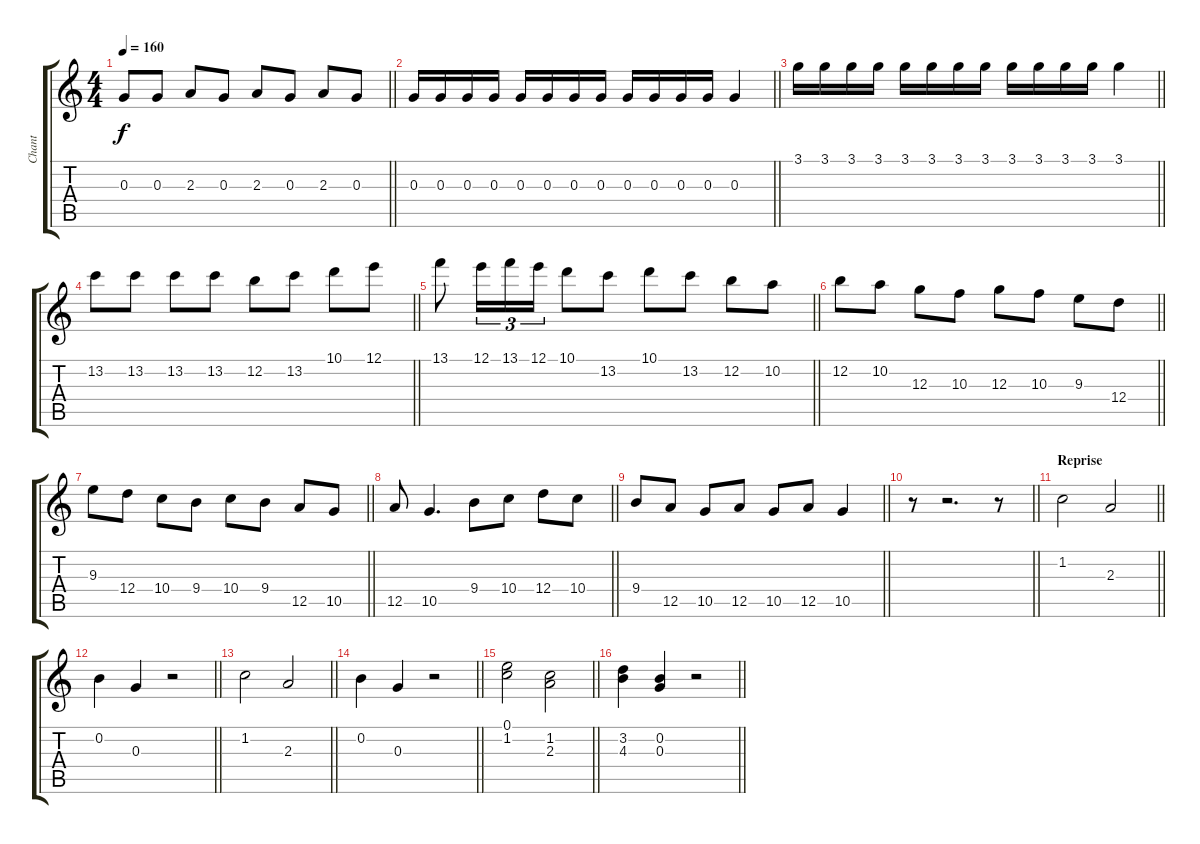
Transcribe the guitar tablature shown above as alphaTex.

\track ("Chant" "Chant") {instrument electricguitarjazz}
\staff {score tabs}
\tuning (E4 B3 G3 D3 A2 E2) {hide}
\ts (4 4)
\tempo 160
\clef g2
\barLineRight lightlight
\ks c
0.3.8{dy f} 0.3.8 2.3.8 0.3.8 2.3.8 0.3.8 2.3.8 0.3.8 |
\barLineRight lightlight
0.3.16 0.3.16 0.3.16 0.3.16 0.3.16 0.3.16 0.3.16 0.3.16 0.3.16 0.3.16 0.3.16 0.3.16 0.3.4 |
\barLineRight lightlight
3.1.16 3.1.16 3.1.16 3.1.16 3.1.16 3.1.16 3.1.16 3.1.16 3.1.16 3.1.16 3.1.16 3.1.16 3.1.4 |
\barLineRight lightlight
13.2.8 13.2.8 13.2.8 13.2.8 12.2.8 13.2.8 10.1.8 12.1.8 |
\barLineRight lightlight
13.1.8 12.1.16{tu (3 2)} 13.1.16{tu (3 2)} 12.1.16{tu (3 2)} 10.1.8 13.2.8 10.1.8 13.2.8 12.2.8 10.2.8 |
\barLineRight lightlight
12.2.8 10.2.8 12.3.8 10.3.8 12.3.8 10.3.8 9.3.8 12.4.8 |
\barLineRight lightlight
9.3.8 12.4.8 10.4.8 9.4.8 10.4.8 9.4.8 12.5.8 10.5.8 |
\barLineRight lightlight
12.5.8 10.5.4{d} 9.4.8 10.4.8 12.4.8 10.4.8 |
\barLineRight lightlight
9.4.8 12.5.8 10.5.8 12.5.8 10.5.8 12.5.8 10.5.4 |
\barLineRight lightlight
r.8 r.2{d} r.8 |
\section ("" "Reprise")
\barLineRight lightlight
1.2.2 2.3.2 |
\barLineRight lightlight
0.2.4 0.3.4 r.2 |
\barLineRight lightlight
1.2.2 2.3.2 |
\barLineRight lightlight
0.2.4 0.3.4 r.2 |
\barLineRight lightlight
(0.1 1.2).2 (1.2 2.3).2 |
\barLineRight lightlight
(3.2 4.3).4 (0.2 0.3).4 r.2
